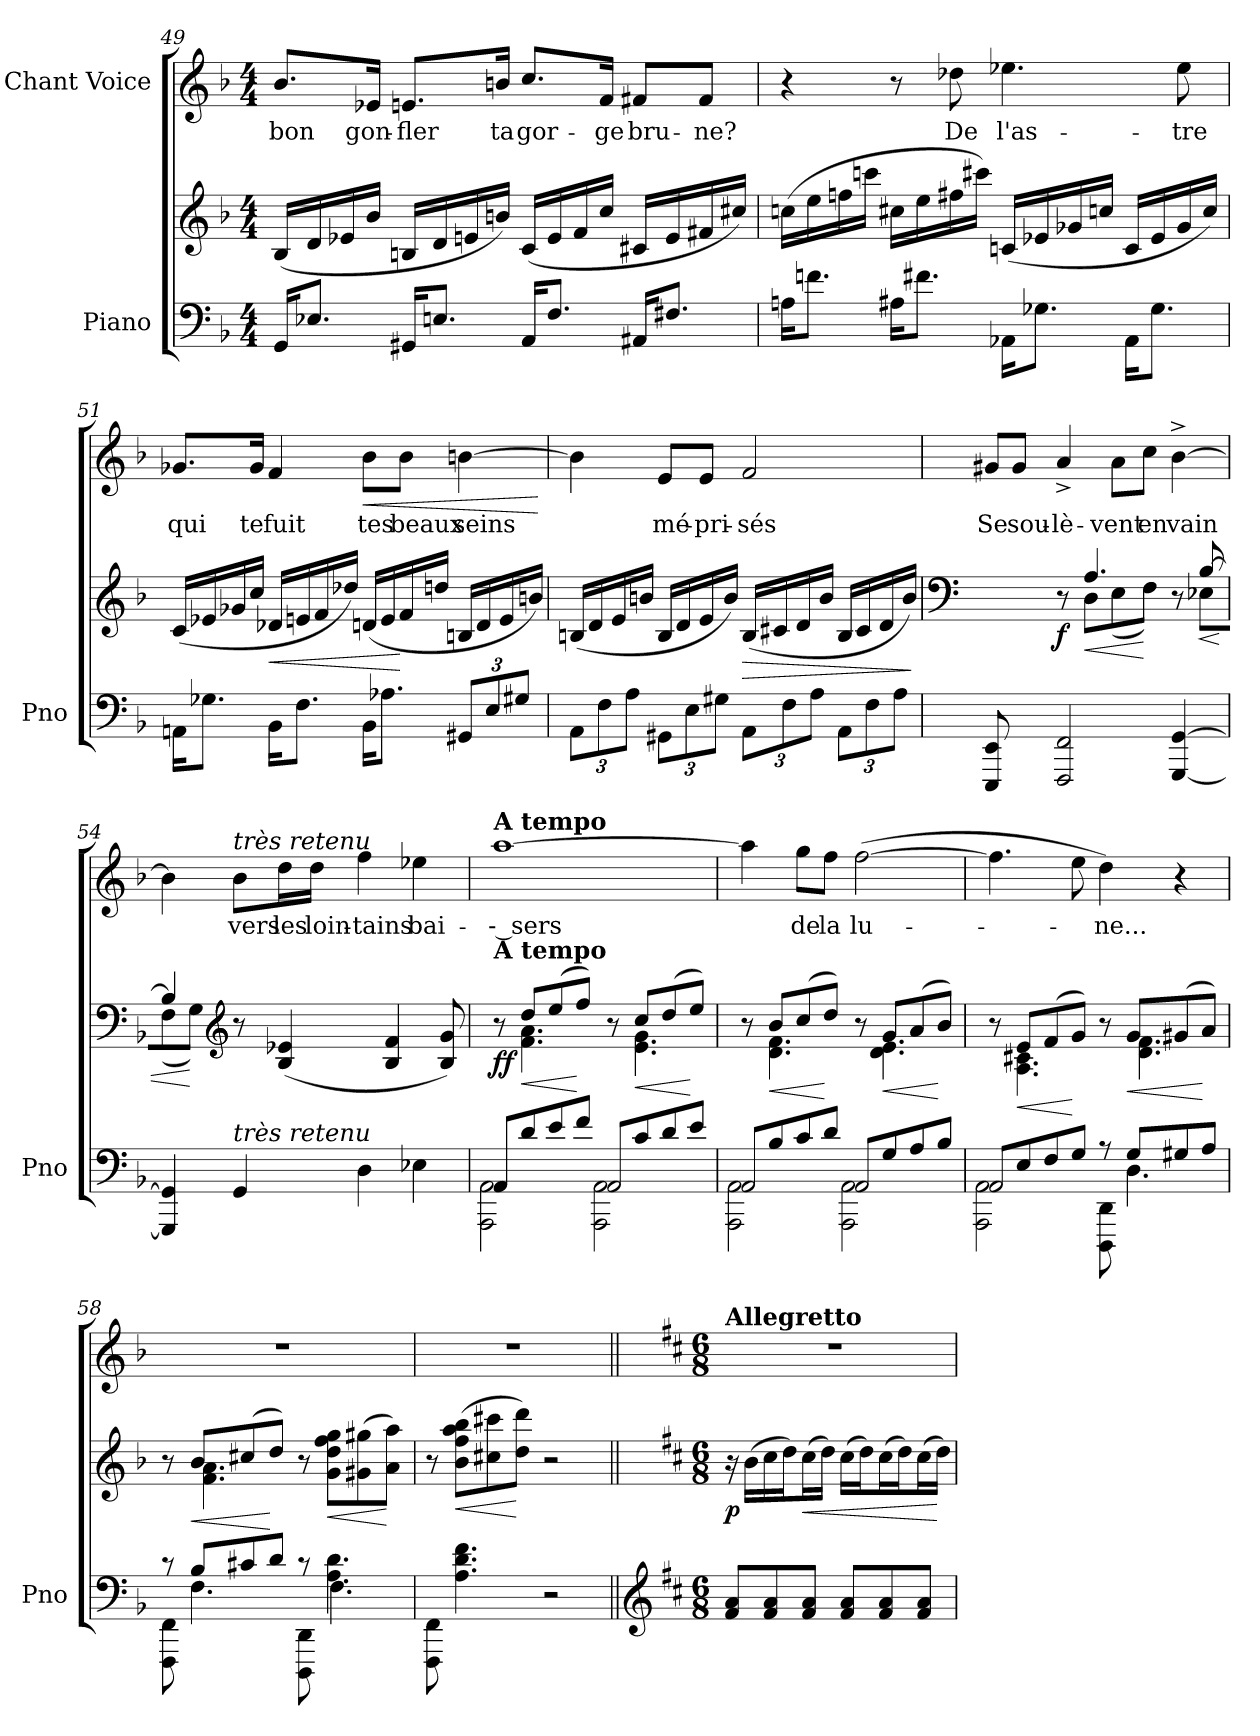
**kern	**kern	**dynam	**kern	**text	**dynam
*part2	*part2	*part2	*part1	*part1	*part1
*staff3	*staff2	*staff2/3	*staff1	*staff1	*staff1
*I"Piano	*	*	*I"Chant Voice	*	*
*I'Pno	*	*	*	*	*
*clefF4	*clefG2	*	*clefG2	*	*
*k[b-]	*k[b-]	*	*k[b-]	*	*
*M4/4	*M4/4	*	*M4/4	*	*
=49	=49	=49	=49	=49	=49
16GG/KL	(16B-/LL	.	8.b-/L	bon	.
8.E-X/J	16d/	.	.	.	.
.	16e-X/	.	.	.	.
.	16b-/JJ	.	16e-X/Jk	gon-	.
16GG#X/KL	16Bn/LL	.	8.en/L	-fler	.
8.En/J	16d/	.	.	.	.
.	16en/	.	.	.	.
.	16bn/JJ)	.	16bn/Jk	ta	.
16AA/KL	(16c/LL	.	8.cc/L	gor-	.
8.F/J	16e/	.	.	.	.
.	16f/	.	.	.	.
.	16cc/JJ	.	16f/Jk	-ge	.
16AA#X/KL	16c#X/LL	.	8f#X/L	bru-	.
8.F#X/J	16e/	.	.	.	.
.	16f#X/	.	8f#/J	-ne?	.
.	16cc#X/JJ)	.	.	.	.
=50	=50	=50	=50	=50	=50
16An\KL	(16ccn\LL	.	4r	.	.
8.fn\J	16ee\	.	.	.	.
.	16ffn\	.	.	.	.
.	16cccn\JJ	.	.	.	.
16A#X\KL	16cc#X\LL	.	8r	.	.
8.f#X\J	16ee\	.	.	.	.
.	16ff#X\	.	8dd-X\	De	.
.	16ccc#X\JJ)	.	.	.	.
16AA-X\KL	(16cn/LL	.	4.ee-X\	l'as-	.
8.G-X\J	16e-X/	.	.	.	.
.	16g-X/	.	.	.	.
.	16ccn/JJ	.	.	.	.
16AA-\KL	16c/LL	.	.	.	.
8.G-\J	16e-/	.	.	.	.
.	16g-/	.	8ee-\	-tre	.
.	16cc/JJ)	.	.	.	.
=51	=51	=51	=51	=51	=51
16AAn\KL	(16c/LL	.	8.g-X/L	qui	.
8.G-X\J	16e-X/	.	.	.	.
.	16g-X/	.	.	.	.
.	16cc/JJ	.	16g-/Jk	te	.
!	!	!LO:HP:b	!	!	!
16BB-\KL	16d-X/LL	<	4f/	fuit	.
8.F\J	16en/	.	.	.	.
.	16f/	.	.	.	.
.	16dd-X/JJ)	.	.	.	.
!	!	!	!	!	!LO:HP:b
16BB-\KL	(16dn/LL	.	8b-\L	tes	<
8.A-X\J	16e/	.	.	.	.
.	16f/	[	8b-\J	beaux	.
.	16ddn/JJ	.	.	.	.
*Xbrackettup	*	*	*	*	*
12GG#X/L	16Bn/LL	.	[4bn\	seins	.
.	16d/	.	.	.	.
12E/	.	.	.	.	.
.	16e/	.	.	.	.
12G#X/J	.	.	.	.	.
.	16bn/JJ)	.	.	.	.
.	.	.	.	.	[
=52	=52	=52	=52	=52	=52
12AA\L	(16Bn/LL	.	4bn\]	.	.
.	16d/	.	.	.	.
12F\	.	.	.	.	.
.	16e/	.	.	.	.
12A\J	.	.	.	.	.
.	16bn/JJ	.	.	.	.
12GG#X\L	16B/LL	.	8e/L	mé-	.
.	16d/	.	.	.	.
12E\	.	.	.	.	.
.	16e/	.	8e/J	-pri-	.
12G#X\J	.	.	.	.	.
.	16b/JJ)	.	.	.	.
!	!	!LO:HP:b	!	!	!
12AA\L	(16B/LL	>	2f/	-sés	.
.	16c#X/	.	.	.	.
12F\	.	.	.	.	.
.	16d/	.	.	.	.
12A\J	.	.	.	.	.
.	16b/JJ	.	.	.	.
12AA\L	16B/LL	.	.	.	.
.	16c#/	.	.	.	.
12F\	.	.	.	.	.
.	16d/	.	.	.	.
12A\J	.	.	.	.	.
.	16b/JJ)	.	.	.	.
.	.	]	.	.	.
=53	=53	=53	=53	=53	=53
*	*clefF4	*	*	*	*
*	*^	*	*	*	*
*	*	*^	*	*	*	*
8EEE/ 8EE/L	4ryy	4.ryy	8ryy	.	8g#X/L	Se	.
8ryy	.	.	8D\ 8G#X\J	.	8g#/J	sou-	.
!	!	!	!	!LO:DY:b	!	!	!
2FFF/ 2FF/	8r	.	2.ryy	f	4a^>/	-lè-	.
!	!	!	!	!LO:HP:b	!	!	!
.	4.A/	8D\L	.	<	.	.	.
.	.	(>8E\	.	.	8a\L	-vent	.
.	.	8F\J)	.	[	8cc\J	en	.
[4GGG/ [4GG/	8r	8ryy	.	.	[4b-^\	vain	.
!	!	!	!	!LO:HP:b	!	!	!
.	[8B-/	8E-X\L	.	<	.	.	.
*	*	*v	*v	*	*	*	*
=54	=54	=54	=54	=54	=54	=54
4GGG/] 4GG/]	4B-/]	(>8F\	.	4b-\]	.	.
.	.	8G\J)	[	.	.	.
*	*clefG2	*	*	*	*	*
!	!	!	!	!LO:TX:a:i:t=très retenu	!	!
!LO:TX:a:i:t=très retenu	!	!	!	!	!	!
4GG/	8r	2.ryy	.	8b-\L	vers	.
.	(<4B-/ 4e-X/	.	.	16dd\L	les	.
.	.	.	.	16dd\JJ	loin-	.
4D\	.	.	.	4ff\	-tains	.
.	4B-/ 4f/	.	.	.	.	.
4E-X\	.	.	.	4ee-X\	bai-	.
.	8B-/ 8g/)	.	.	.	.	.
=55	=55	=55	=55	=55	=55	=55
!	!	!	!	!LO:TX:a:B:t=A tempo	!	!
!	!LO:TX:a:B:t=A tempo	!	!	!	!	!
!LO:N:head=open	!	!	!LO:DY:b	!	!	!
*^	*	*	*	*	*	*
8AA/L	2AAA\ 2AA\	8r	8ryy	ff	[1aa	-- sers	.
!	!	!	!	!LO:HP:b	!	!	!
8d/	.	8dd/L	4.f\ 4.a\	<	.	.	.
8e/	.	(<8ee/	.	.	.	.	.
8f/J	.	8ff/J)	.	[	.	.	.
!LO:N:head=open	!	!	!	!	!	!	!
8AA/L	2AAA\ 2AA\	8r	8ryy	.	.	.	.
!	!	!	!	!LO:HP:b	!	!	!
8c/	.	8cc/L	4.e\ 4.g\	<	.	.	.
8d/	.	(<8dd/	.	.	.	.	.
8e/J	.	8ee/J)	.	[	.	.	.
=56	=56	=56	=56	=56	=56	=56	=56
!LO:N:head=open	!	!	!	!	!	!	!
8AA/L	2AAA\ 2AA\	8r	8ryy	.	4aa\]	.	.
!	!	!	!	!LO:HP:b	!	!	!
8B-/	.	8b-/L	4.d\ 4.f\	<	.	.	.
8c/	.	(<8cc/	.	.	8gg\L	de	.
8d/J	.	8dd/J)	.	[	8ff\J	la	.
!LO:N:head=open	!	!	!	!	!	!	!
8AA/L	2AAA\ 2AA\	8r	8ryy	.	([2ff\	lu-	.
!	!	!	!	!LO:HP:b	!	!	!
8G/	.	8g/L	4.d\ 4.e\	<	.	.	.
8A/	.	(<8a/	.	.	.	.	.
8B-/J	.	8b-/J)	.	[	.	.	.
=57	=57	=57	=57	=57	=57	=57	=57
!LO:N:head=open	!	!	!	!	!	!	!
8AA/L	2AAA\ 2AA\	8r	8ryy	.	4.ff\]	.	.
!	!	!	!	!LO:HP:b	!	!	!
8E/	.	8e/L	4.A\ 4.c#X\	<	.	.	.
8F/	.	(<8f/	.	.	.	.	.
8G/J	.	8g/J)	.	[	8ee\	.	.
8r	8DDD\ 8DD\	8r	8ryy	.	4dd\)	-ne...	.
!	!	!	!	!LO:HP:b	!	!	!
8G/L	4.D\	8g/L	4.d\ 4.f\	<	.	.	.
8G#X/	.	(<8g#X/	.	.	4r	.	.
8A/J	.	8a/J)	.	[	.	.	.
=58	=58	=58	=58	=58	=58	=58	=58
8r	8FFF\ 8FF\	8r	8ryy	.	1r	.	.
!	!	!	!	!LO:HP:b	!	!	!
8B-/L	4.F\	8b-/L	4.f\ 4.a\	<	.	.	.
8c#X/	.	(<8cc#X/	.	.	.	.	.
8d/J	.	8dd/J)	.	[	.	.	.
8r	8DDD\ 8DD\	8r	2ryy	.	.	.	.
!	!	!	!	!LO:HP:b	!	!	!
4.A\ 4.d\	4.F\	8g\ 8dd\ 8ff\ 8gg\L	.	<	.	.	.
.	.	(>8g#X\ 8gg#X\	.	.	.	.	.
.	.	8a\ 8aa\J)	.	[	.	.	.
*v	*v	*	*	*	*	*	*
*	*v	*v	*	*	*	*
=59	=59	=59	=59	=59	=59
8FFF\ 8FF\	8r	.	1r	.	.
!	!	!LO:HP:b	!	!	!
4.A\ 4.d\ 4.f\	(8b-\ 8ff\ 8aa\ 8bb-\L	<	.	.	.
.	8cc#X\ 8ccc#X\	.	.	.	.
.	8dd\ 8ddd\J)	[	.	.	.
2r	2r	.	.	.	.
=60||	=60||	=60||	=60||	=60||	=60||
*clefG2	*	*	*	*	*
*k[f#c#]	*k[f#c#]	*	*k[f#c#]	*	*
*M6/8	*M6/8	*	*M6/8	*	*
!	!	!	!LO:TX:a:B:t=Allegretto	!	!
!	!	!LO:DY:b	!	!	!
8f#/ 8a/L	16r	p	2.r	.	.
.	(16b\LL	.	.	.	.
8f#/ 8a/	16cc#\	.	.	.	.
.	16dd\J)	.	.	.	.
!	!	!LO:HP:b	!	!	!
8f#/ 8a/J	(16cc#\L	<	.	.	.
.	16dd\JJ)	.	.	.	.
8f#/ 8a/L	(16cc#\LL	.	.	.	.
.	16dd\J)	.	.	.	.
8f#/ 8a/	(16cc#\L	.	.	.	.
.	16dd\J)	.	.	.	.
8f#/ 8a/J	(16cc#\L	.	.	.	.
.	16dd\JJ)	[	.	.	.
=	=	=	=	=	=
*-	*-	*-	*-	*-	*-
